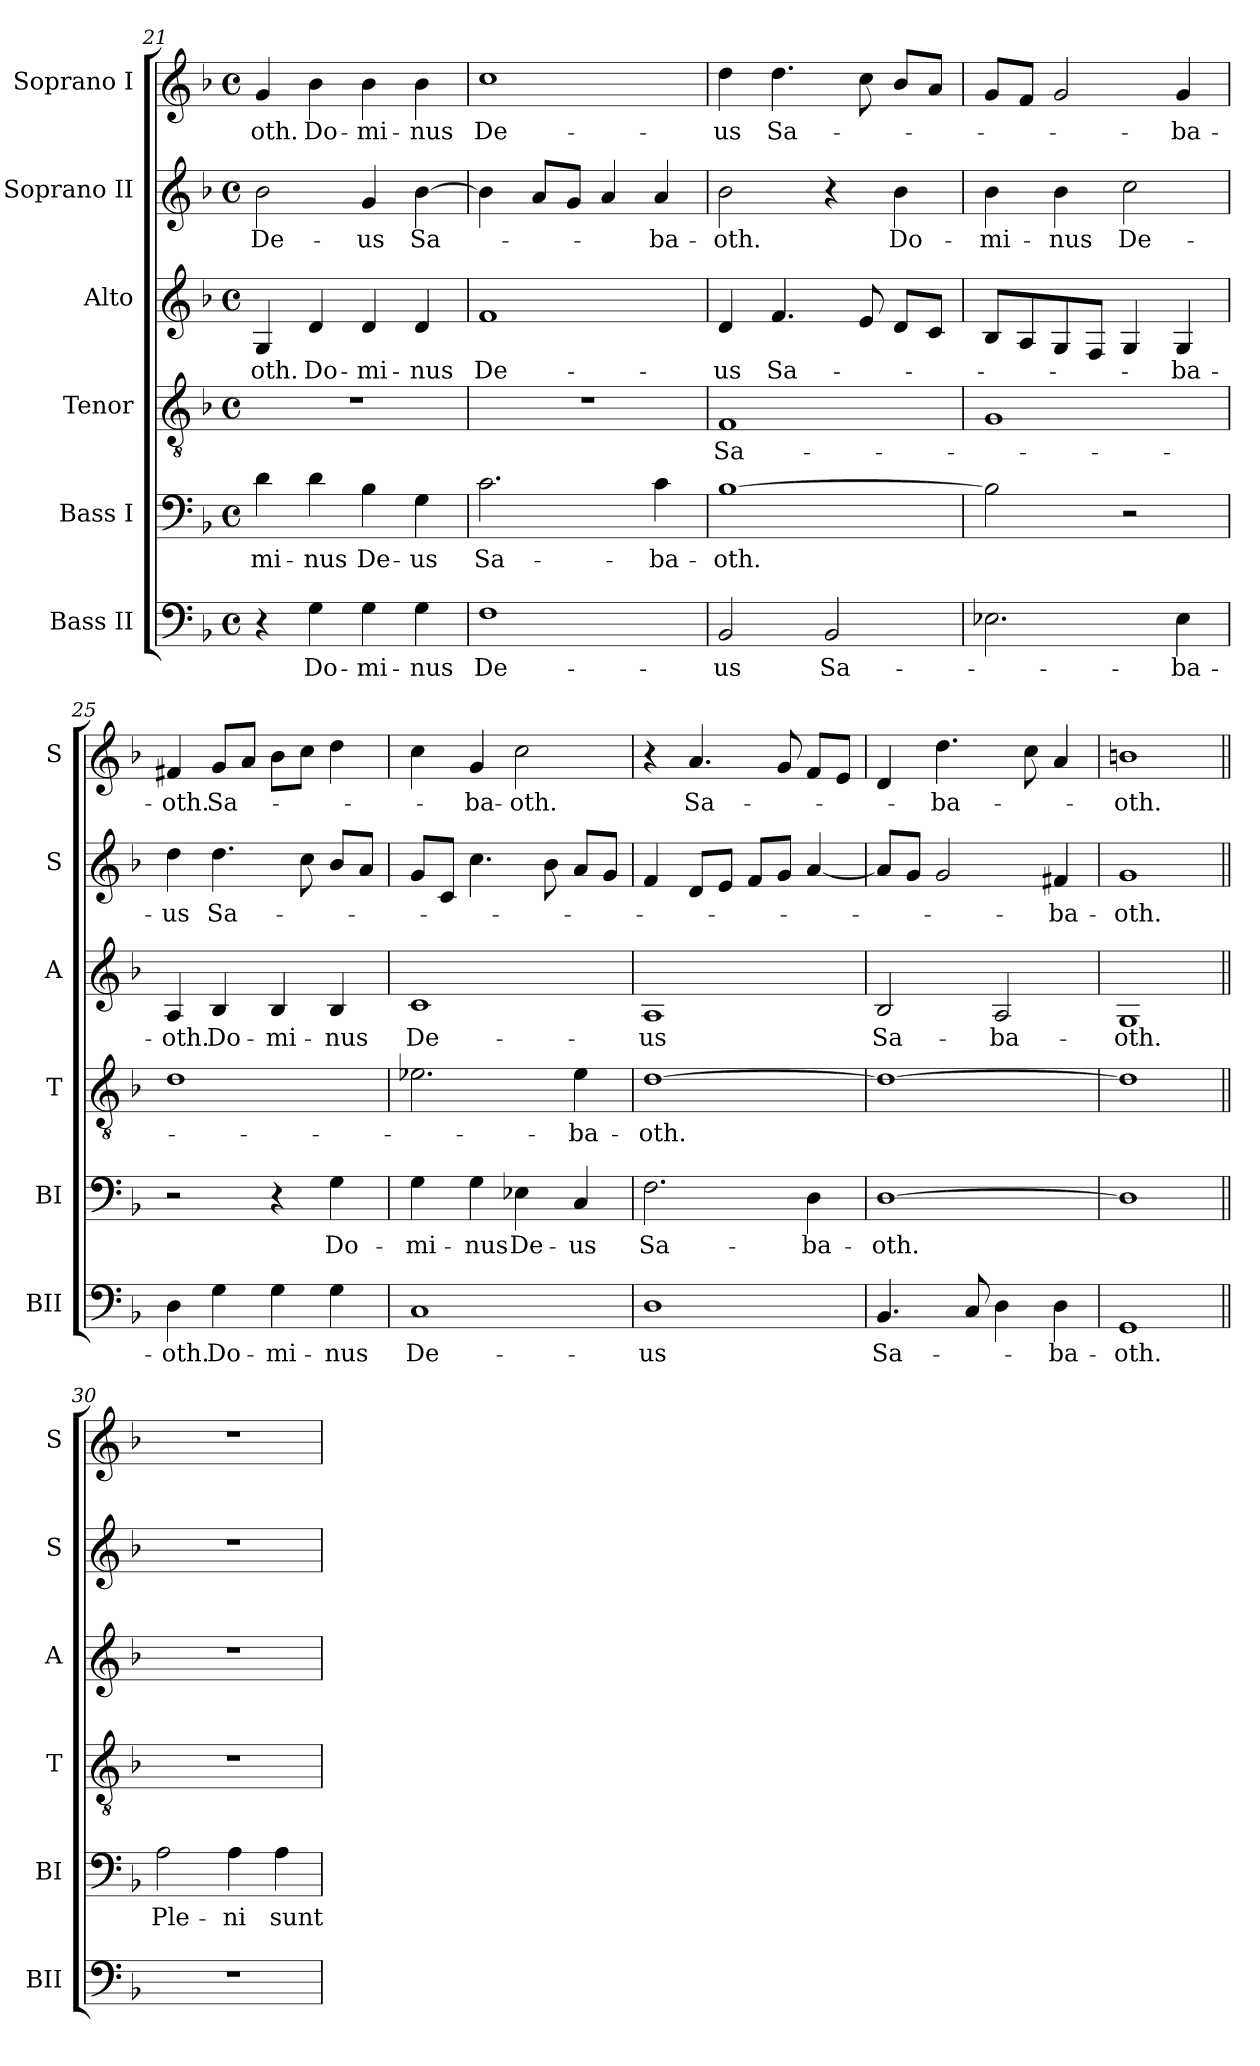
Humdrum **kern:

**kern	**text	**kern	**text	**kern	**text	**kern	**text	**kern	**text	**kern	**text
*part6	*part6	*part5	*part5	*part4	*part4	*part3	*part3	*part2	*part2	*part1	*part1
*staff6	*staff6	*staff5	*staff5	*staff4	*staff4	*staff3	*staff3	*staff2	*staff2	*staff1	*staff1
*I"Bass II	*	*I"Bass I	*	*I"Tenor	*	*I"Alto	*	*I"Soprano II	*	*I"Soprano I	*
*I'BII	*	*I'BI	*	*I'T	*	*I'A	*	*I'S	*	*I'S	*
*clefF4	*	*clefF4	*	*clefGv2	*	*clefG2	*	*clefG2	*	*clefG2	*
*k[b-]	*	*k[b-]	*	*k[b-]	*	*k[b-]	*	*k[b-]	*	*k[b-]	*
*d:	*	*d:	*	*d:	*	*d:	*	*d:	*	*d:	*
*M4/4	*	*M4/4	*	*M4/4	*	*M4/4	*	*M4/4	*	*M4/4	*
*met(c)	*	*met(c)	*	*met(c)	*	*met(c)	*	*met(c)	*	*met(c)	*
=21	=21	=21	=21	=21	=21	=21	=21	=21	=21	=21	=21
!	!	!	!LO:LY:b	!	!	!	!LO:LY:b	!	!LO:LY:b	!	!LO:LY:b
4r	.	4d\	-mi-	1r	.	4G/	-oth.	2b-\	De-	4g/	-oth.
!	!LO:LY:b	!	!LO:LY:b	!	!	!	!LO:LY:b	!	!	!	!LO:LY:b
4G\	Do-	4d\	-nus	.	.	4d/	Do-	.	.	4b-\	Do-
!	!LO:LY:b	!	!LO:LY:b	!	!	!	!LO:LY:b	!	!LO:LY:b	!	!LO:LY:b
4G\	-mi-	4B-\	De-	.	.	4d/	-mi-	4g/	-us	4b-\	-mi-
!	!LO:LY:b	!	!LO:LY:b	!	!	!	!LO:LY:b	!	!LO:LY:b	!	!LO:LY:b
4G\	-nus	4G\	-us	.	.	4d/	-nus	[4b-\	Sa-	4b-\	-nus
=22	=22	=22	=22	=22	=22	=22	=22	=22	=22	=22	=22
!	!LO:LY:b	!	!LO:LY:b	!	!	!	!LO:LY:b	!	!	!	!LO:LY:b
1F	De-	2.c\	Sa-	1r	.	1f	De-	4b-\]	.	1cc	De-
.	.	.	.	.	.	.	.	8a/L	.	.	.
.	.	.	.	.	.	.	.	8g/J	.	.	.
.	.	.	.	.	.	.	.	4a/	.	.	.
!	!	!	!LO:LY:b	!	!	!	!	!	!LO:LY:b	!	!
.	.	4c\	-ba-	.	.	.	.	4a/	-ba-	.	.
=23	=23	=23	=23	=23	=23	=23	=23	=23	=23	=23	=23
!	!LO:LY:b	!	!LO:LY:b	!	!LO:LY:b	!	!LO:LY:b	!	!LO:LY:b	!	!LO:LY:b
2BB-/	-us	[1B-	-oth.	1F	Sa-	4d/	-us	2b-\	-oth.	4dd\	-us
!	!	!	!	!	!	!	!LO:LY:b	!	!	!	!LO:LY:b
.	.	.	.	.	.	4.f/	Sa-	.	.	4.dd\	Sa-
!	!LO:LY:b	!	!	!	!	!	!	!	!	!	!
2BB-/	Sa-	.	.	.	.	.	.	4r	.	.	.
.	.	.	.	.	.	8e/	.	.	.	8cc\	.
!	!	!	!	!	!	!	!	!	!LO:LY:b	!	!
.	.	.	.	.	.	8d/L	.	4b-\	Do-	8b-/L	.
.	.	.	.	.	.	8c/J	.	.	.	8a/J	.
!!LO:LB:g=z
=24	=24	=24	=24	=24	=24	=24	=24	=24	=24	=24	=24
!	!	!	!	!	!	!	!	!	!LO:LY:b	!	!
2.E-X\	.	2B-\]	.	1G	.	8B-/L	.	4b-\	-mi-	8g/L	.
.	.	.	.	.	.	8A/	.	.	.	8f/J	.
!	!	!	!	!	!	!	!	!	!LO:LY:b	!	!
.	.	.	.	.	.	8G/	.	4b-\	-nus	2g/	.
.	.	.	.	.	.	8F/J	.	.	.	.	.
!	!	!	!	!	!	!	!	!	!LO:LY:b	!	!
.	.	2r	.	.	.	4G/	.	2cc\	De-	.	.
!	!LO:LY:b	!	!	!	!	!	!LO:LY:b	!	!	!	!LO:LY:b
4E-\	-ba-	.	.	.	.	4G/	-ba-	.	.	4g/	-ba-
=25	=25	=25	=25	=25	=25	=25	=25	=25	=25	=25	=25
!	!LO:LY:b	!	!	!	!	!	!LO:LY:b	!	!LO:LY:b	!	!LO:LY:b
4D\	-oth.	2r	.	1d	.	4A/	-oth.	4dd\	-us	4f#X/	-oth.
!	!LO:LY:b	!	!	!	!	!	!LO:LY:b	!	!LO:LY:b	!	!LO:LY:b
4G\	Do-	.	.	.	.	4B-/	Do-	4.dd\	Sa-	8g/L	Sa-
.	.	.	.	.	.	.	.	.	.	8a/J	.
!	!LO:LY:b	!	!	!	!	!	!LO:LY:b	!	!	!	!
4G\	-mi-	4r	.	.	.	4B-/	-mi-	.	.	8b-\L	.
.	.	.	.	.	.	.	.	8cc\	.	8cc\J	.
!	!LO:LY:b	!	!LO:LY:b	!	!	!	!LO:LY:b	!	!	!	!
4G\	-nus	4G\	Do-	.	.	4B-/	-nus	8b-/L	.	4dd\	.
.	.	.	.	.	.	.	.	8a/J	.	.	.
=26	=26	=26	=26	=26	=26	=26	=26	=26	=26	=26	=26
!	!LO:LY:b	!	!LO:LY:b	!	!	!	!LO:LY:b	!	!	!	!
1C	De-	4G\	-mi-	2.e-X\	.	1c	De-	8g/L	.	4cc\	.
.	.	.	.	.	.	.	.	8c/J	.	.	.
!	!	!	!LO:LY:b	!	!	!	!	!	!	!	!LO:LY:b
.	.	4G\	-nus	.	.	.	.	4.cc\	.	4g/	-ba-
!	!	!	!LO:LY:b	!	!	!	!	!	!	!	!LO:LY:b
.	.	4E-X\	De-	.	.	.	.	.	.	2cc\	-oth.
.	.	.	.	.	.	.	.	8b-\	.	.	.
!	!	!	!LO:LY:b	!	!LO:LY:b	!	!	!	!	!	!
.	.	4C/	-us	4e-\	-ba-	.	.	8a/L	.	.	.
.	.	.	.	.	.	.	.	8g/J	.	.	.
=27	=27	=27	=27	=27	=27	=27	=27	=27	=27	=27	=27
!	!LO:LY:b	!	!LO:LY:b	!	!LO:LY:b	!	!LO:LY:b	!	!	!	!
1D	-us	2.F\	Sa-	[1d	-oth.	1A	-us	4f/	.	4r	.
!	!	!	!	!	!	!	!	!	!	!	!LO:LY:b
.	.	.	.	.	.	.	.	8d/L	.	4.a/	Sa-
.	.	.	.	.	.	.	.	8e/J	.	.	.
.	.	.	.	.	.	.	.	8f/L	.	.	.
.	.	.	.	.	.	.	.	8g/J	.	8g/	.
!	!	!	!LO:LY:b	!	!	!	!	!	!	!	!
.	.	4D\	-ba-	.	.	.	.	[4a/	.	8f/L	.
.	.	.	.	.	.	.	.	.	.	8e/J	.
=28	=28	=28	=28	=28	=28	=28	=28	=28	=28	=28	=28
!	!LO:LY:b	!	!LO:LY:b	!	!	!	!LO:LY:b	!	!	!	!
4.BB-/	Sa-	[1D	-oth.	1d_	.	2B-/	Sa-	8a/L]	.	4d/	.
.	.	.	.	.	.	.	.	8g/J	.	.	.
!	!	!	!	!	!	!	!	!	!	!	!LO:LY:b
.	.	.	.	.	.	.	.	2g/	.	4.dd\	-ba-
8C/	.	.	.	.	.	.	.	.	.	.	.
!	!	!	!	!	!	!	!LO:LY:b	!	!	!	!
4D\	.	.	.	.	.	2A/	-ba-	.	.	.	.
.	.	.	.	.	.	.	.	.	.	8cc\	.
!	!LO:LY:b	!	!	!	!	!	!	!	!LO:LY:b	!	!
4D\	-ba-	.	.	.	.	.	.	4f#X/	-ba-	4a/	.
=29	=29	=29	=29	=29	=29	=29	=29	=29	=29	=29	=29
!	!LO:LY:b	!	!	!	!	!	!LO:LY:b	!	!LO:LY:b	!	!LO:LY:b
1GG	-oth.	1D]	.	1d]	.	1G	-oth.	1g	-oth.	1bn	-oth.
!!LO:PB:g=z
=30||	=30||	=30||	=30||	=30||	=30||	=30||	=30||	=30||	=30||	=30||	=30||
!	!	!	!LO:LY:b	!	!	!	!	!	!	!	!
1r	.	2A\	Ple-	1r	.	1r	.	1r	.	1r	.
!	!	!	!LO:LY:b	!	!	!	!	!	!	!	!
.	.	4A\	-ni	.	.	.	.	.	.	.	.
!	!	!	!LO:LY:b	!	!	!	!	!	!	!	!
.	.	4A\	sunt	.	.	.	.	.	.	.	.
=	=	=	=	=	=	=	=	=	=	=	=
*-	*-	*-	*-	*-	*-	*-	*-	*-	*-	*-	*-
